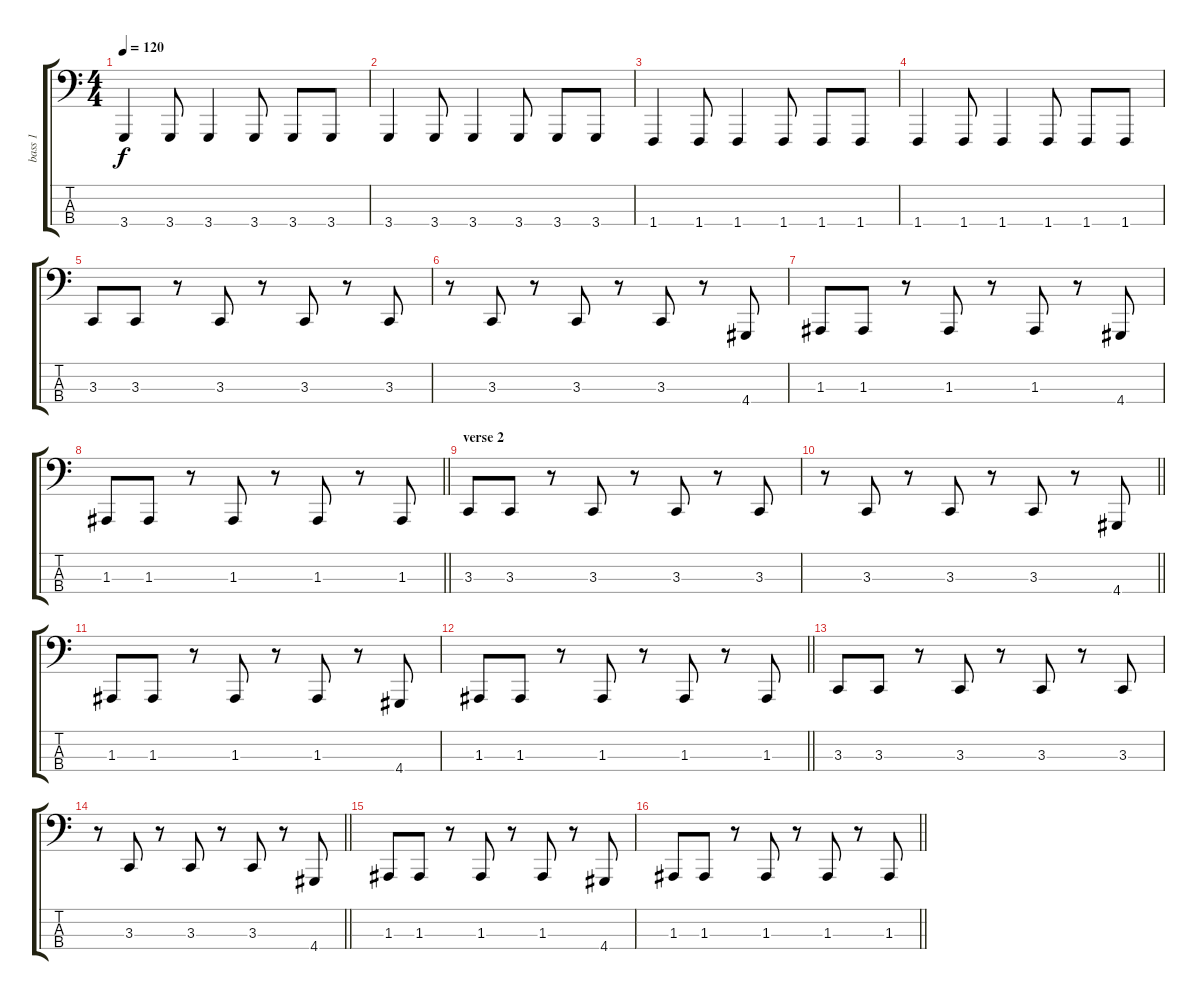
\track ("bass 1" "bass 1") {instrument lead8bassandlead}
\staff {score tabs}
\tuning (G2 D2 A1 E1) {hide}
\ts (4 4)
\tempo 120
\clef f4
\ks c
3.4.4{dy f} 3.4.8 3.4.4 3.4.8 3.4.8 3.4.8 |
3.4.4 3.4.8 3.4.4 3.4.8 3.4.8 3.4.8 |
1.4.4 1.4.8 1.4.4 1.4.8 1.4.8 1.4.8 |
1.4.4 1.4.8 1.4.4 1.4.8 1.4.8 1.4.8 |
3.3.8 3.3.8 r.8 3.3.8 r.8 3.3.8 r.8 3.3.8 |
r.8 3.3.8 r.8 3.3.8 r.8 3.3.8 r.8 4.4.8 |
1.3.8 1.3.8 r.8 1.3.8 r.8 1.3.8 r.8 4.4.8 |
\barLineRight lightlight
1.3.8 1.3.8 r.8 1.3.8 r.8 1.3.8 r.8 1.3.8 |
\section ("" "verse 2")
3.3.8{volume 5} 3.3.8 r.8 3.3.8 r.8 3.3.8 r.8 3.3.8 |
\barLineRight lightlight
r.8 3.3.8 r.8 3.3.8 r.8 3.3.8 r.8 4.4.8 |
1.3.8 1.3.8 r.8 1.3.8 r.8 1.3.8 r.8 4.4.8 |
\barLineRight lightlight
1.3.8 1.3.8 r.8 1.3.8 r.8 1.3.8 r.8 1.3.8 |
3.3.8 3.3.8 r.8 3.3.8 r.8 3.3.8 r.8 3.3.8 |
\barLineRight lightlight
r.8 3.3.8 r.8 3.3.8 r.8 3.3.8 r.8 4.4.8 |
1.3.8 1.3.8 r.8 1.3.8 r.8 1.3.8 r.8 4.4.8 |
\barLineRight lightlight
1.3.8 1.3.8 r.8 1.3.8 r.8 1.3.8 r.8 1.3.8
